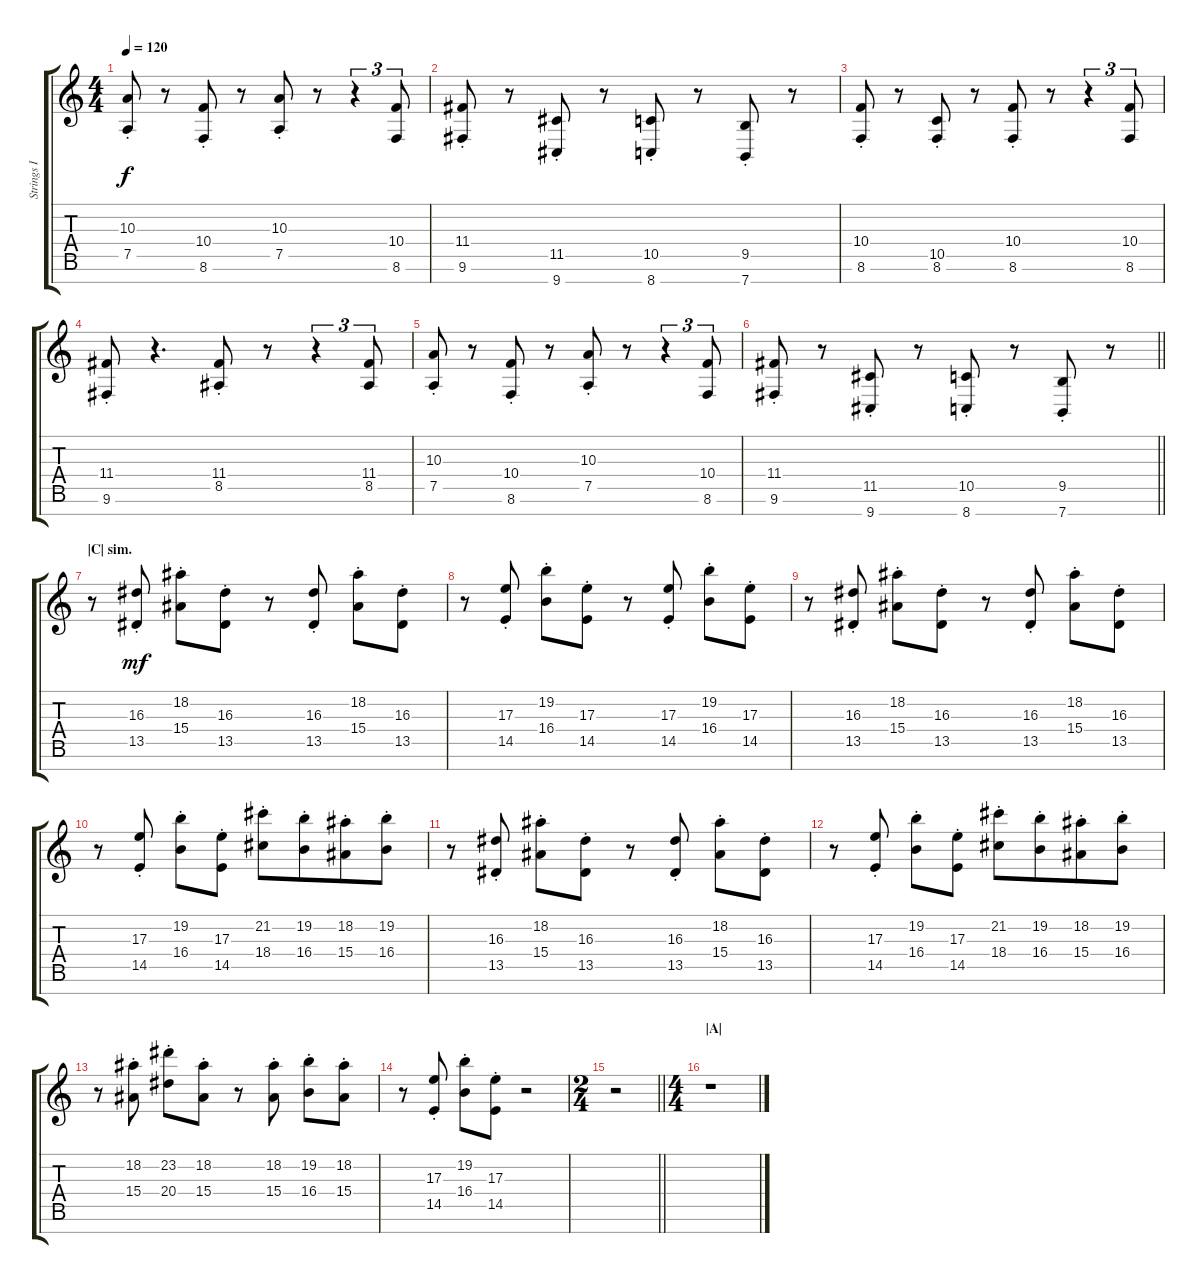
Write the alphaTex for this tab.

\track ("Strings I" "Strings I") {instrument stringensemble1}
\staff {score tabs}
\tuning (A4 E4 B3 G3 D3 A2 E2) {hide}
\ts (4 4)
\tempo 120
\clef g2
\ks c
(10.3{st} 7.5{st}).8{dy f} r.8 (10.4{st} 8.6{st}).8 r.8 (10.3{st} 7.5{st}).8 r.8 r.4{tu (3 2)} (10.4 8.6).8{tu (3 2)} |
(11.4{st} 9.6{st}).8 r.8 (11.5{st} 9.7{st}).8 r.8 (10.5{st} 8.7{st}).8 r.8 (9.5{st} 7.7{st}).8 r.8 |
(10.4{st} 8.6{st}).8 r.8 (10.5{st} 8.6{st}).8 r.8 (10.4{st} 8.6{st}).8 r.8 r.4{tu (3 2)} (10.4 8.6).8{tu (3 2)} |
(11.4{st} 9.6{st}).8 r.4{d} (11.4{st} 8.5{st}).8 r.8 r.4{tu (3 2)} (11.4 8.5).8{tu (3 2)} |
(10.3{st} 7.5{st}).8 r.8 (10.4{st} 8.6{st}).8 r.8 (10.3{st} 7.5{st}).8 r.8 r.4{tu (3 2)} (10.4 8.6).8{tu (3 2)} |
\barLineRight lightlight
(11.4{st} 9.6{st}).8 r.8 (11.5{st} 9.7{st}).8 r.8 (10.5{st} 8.7{st}).8 r.8 (9.5{st} 7.7{st}).8 r.8 |
\section ("" "|C| sim.")
r.8 (16.3{st} 13.5{st}).8{dy mf} (18.2{st} 15.4{st}).8 (16.3{st} 13.5{st}).8 r.8 (16.3{st} 13.5{st}).8 (18.2{st} 15.4{st}).8 (16.3{st} 13.5{st}).8 |
r.8 (17.3{st} 14.5{st}).8 (19.2{st} 16.4{st}).8 (17.3{st} 14.5{st}).8 r.8 (17.3{st} 14.5{st}).8 (19.2{st} 16.4{st}).8 (17.3{st} 14.5{st}).8 |
r.8 (16.3{st} 13.5{st}).8 (18.2{st} 15.4{st}).8 (16.3{st} 13.5{st}).8 r.8 (16.3{st} 13.5{st}).8 (18.2{st} 15.4{st}).8 (16.3{st} 13.5{st}).8 |
r.8 (17.3{st} 14.5{st}).8 (19.2{st} 16.4{st}).8 (17.3{st} 14.5{st}).8 (21.2{st} 18.4{st}).8 (19.2{st} 16.4{st}).8{beam merge} (18.2{st} 15.4{st}).8 (19.2{st} 16.4{st}).8 |
r.8 (16.3{st} 13.5{st}).8 (18.2{st} 15.4{st}).8 (16.3{st} 13.5{st}).8 r.8 (16.3{st} 13.5{st}).8 (18.2{st} 15.4{st}).8 (16.3{st} 13.5{st}).8 |
r.8 (17.3{st} 14.5{st}).8 (19.2{st} 16.4{st}).8 (17.3{st} 14.5{st}).8 (21.2{st} 18.4{st}).8 (19.2{st} 16.4{st}).8{beam merge} (18.2{st} 15.4{st}).8 (19.2{st} 16.4{st}).8 |
r.8 (18.2{st} 15.4{st}).8 (23.2{st} 20.4{st}).8 (18.2{st} 15.4{st}).8 r.8 (18.2{st} 15.4{st}).8 (19.2{st} 16.4{st}).8 (18.2{st} 15.4{st}).8 |
r.8 (17.3{st} 14.5{st}).8 (19.2{st} 16.4{st}).8 (17.3{st} 14.5{st}).8 r.2 |
\ts (2 4)
\barLineRight lightlight
r.2 |
\ts (4 4)
\section ("" "|A|")
r.1
